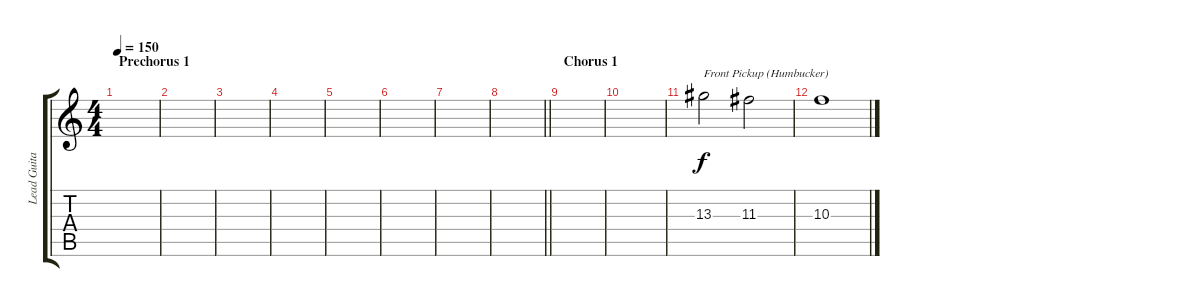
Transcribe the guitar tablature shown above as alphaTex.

\track ("Lead Guitar 1 (Björn Gelotte)" "Lead Guita") {instrument overdrivenguitar}
\staff {score tabs}
\tuning (E4 B3 G3 D3 A2 E2) {hide}
\ts (4 4)
\section ("" "Prechorus 1")
\tempo 150
\clef g2
\ks c
|
|
|
|
|
|
|
\barLineRight lightlight
|
\section ("" "Chorus 1")
|
|
13.3.2{txt "Front Pickup (Humbucker)"} 11.3.2 |
10.3.1
